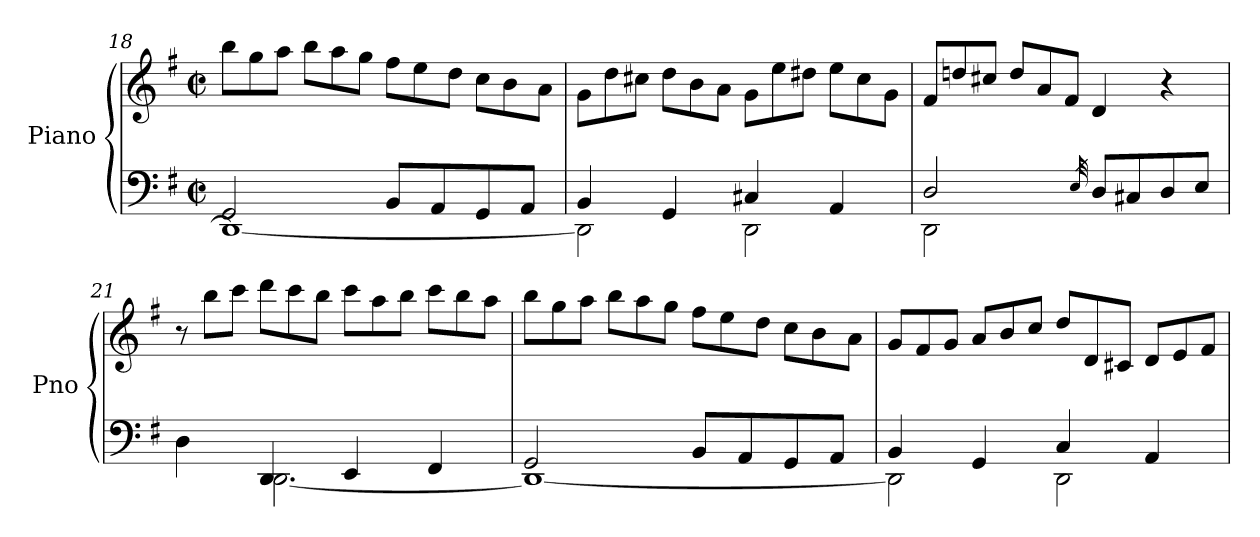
**kern	**kern
*part1	*part1
*staff2	*staff1
*I"Piano	*
*I'Pno	*
*clefF4	*clefG2
*k[f#]	*k[f#]
*G:	*G:
*M2/2	*M2/2
*met(c|)	*met(c|)
=18	=18
*^	*
*	*	*Xtuplet
2GG/	1DD_	12bb\L
.	.	12gg\
.	.	12aa\J
.	.	12bb\L
.	.	12aa\
.	.	12gg\J
8BB/L	.	12ff#\L
.	.	12ee\
8AA/	.	.
.	.	12dd\J
8GG/	.	12cc\L
.	.	12b\
8AA/J	.	.
.	.	12a\J
!!LO:PB:g=z
=19	=19	=19
4BB/	2DD\]	12g\L
.	.	12dd\
.	.	12cc#X\J
4GG/	.	12dd\L
.	.	12b\
.	.	12a\J
4C#X/	2DD\	12g\L
.	.	12ee\
.	.	12dd#X\J
4AA/	.	12ee\L
.	.	12cc#\
.	.	12g\J
!!LO:LB:g=z
=20	=20	=20
2D/	2DD\	12f#/L
.	.	12ddn/
.	.	12cc#X/J
.	.	12dd/L
.	.	12a/
.	.	12f#/J
32qE/	.	.
8D/L	2ryy	4d/
8C#X/	.	.
8D/	.	4r
8E/J	.	.
=21	=21	=21
4D\	4ryy	12r
.	.	12bb\L
.	.	12ccc\J
4DD/	[2.DD\	12ddd\L
.	.	12ccc\
.	.	12bb\J
4EE/	.	12ccc\L
.	.	12aa\
.	.	12bb\J
4FF#/	.	12ccc\L
.	.	12bb\
.	.	12aa\J
=22	=22	=22
2GG/	1DD_	12bb\L
.	.	12gg\
.	.	12aa\J
.	.	12bb\L
.	.	12aa\
.	.	12gg\J
8BB/L	.	12ff#\L
.	.	12ee\
8AA/	.	.
.	.	12dd\J
8GG/	.	12cc\L
.	.	12b\
8AA/J	.	.
.	.	12a\J
!!LO:LB:g=z
=23	=23	=23
4BB/	2DD\]	12g/L
.	.	12f#/
.	.	12g/J
4GG/	.	12a/L
.	.	12b/
.	.	12cc/J
4C/	2DD\	12dd/L
.	.	12d/
.	.	12c#X/J
4AA/	.	12d/L
.	.	12e/
.	.	12f#/J
*v	*v	*
=	=
*-	*-
